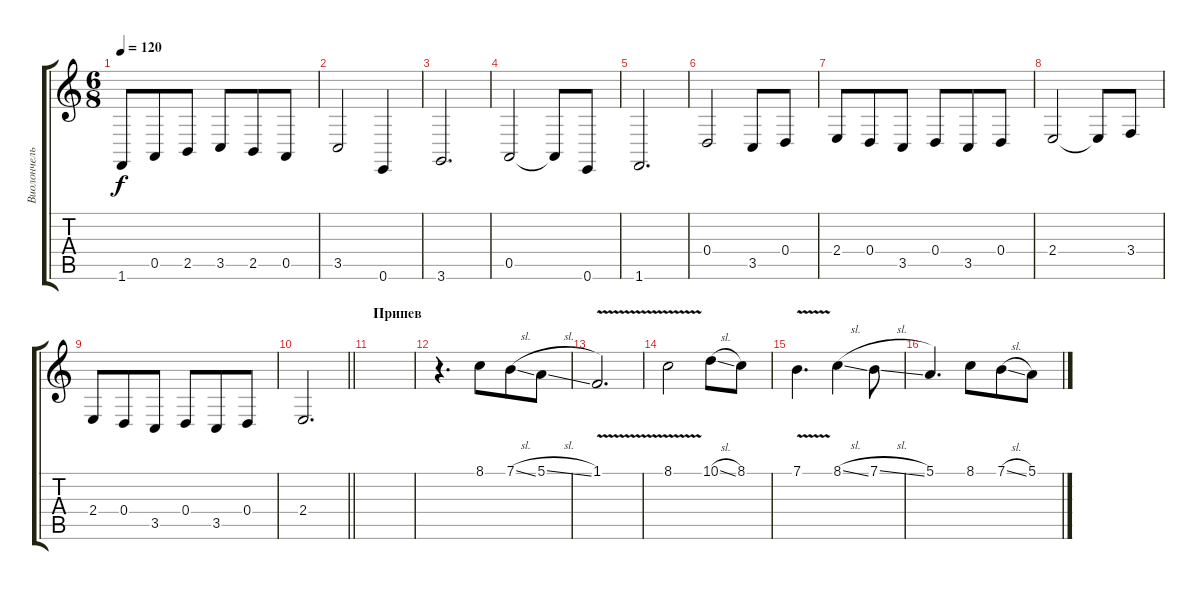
\track ("Виолончель" "Виолончель") {instrument fiddle}
\staff {score tabs}
\tuning (E4 B3 G3 D3 A2 E2) {hide}
\ts (6 8)
\tempo 120
\clef g2
\ks c
1.6.8{dy f} 0.5.8 2.5.8 3.5.8 2.5.8 0.5.8 |
3.5.2 0.6.4 |
3.6.2{d} |
0.5.2 0.5{t}.8 0.6.8 |
1.6.2{d} |
0.4.2 3.5.8 0.4.8 |
2.4.8 0.4.8 3.5.8 0.4.8 3.5.8 0.4.8 |
2.4.2 2.4{t}.8 3.4.8 |
2.4.8 0.4.8 3.5.8 0.4.8 3.5.8 0.4.8 |
\barLineRight lightlight
2.4.2{d} |
\section ("" "Припев")
|
r.4{d} 8.1.8 7.1{sl}.8 5.1{sl}.8 |
1.1{v}.2{d} |
8.1{v}.2 10.1{sl}.8 8.1.8 |
7.1{v}.4{d} 8.1{sl}.4 7.1{sl}.8 |
5.1.4{d} 8.1.8 7.1{sl}.8 5.1{sl}.8
